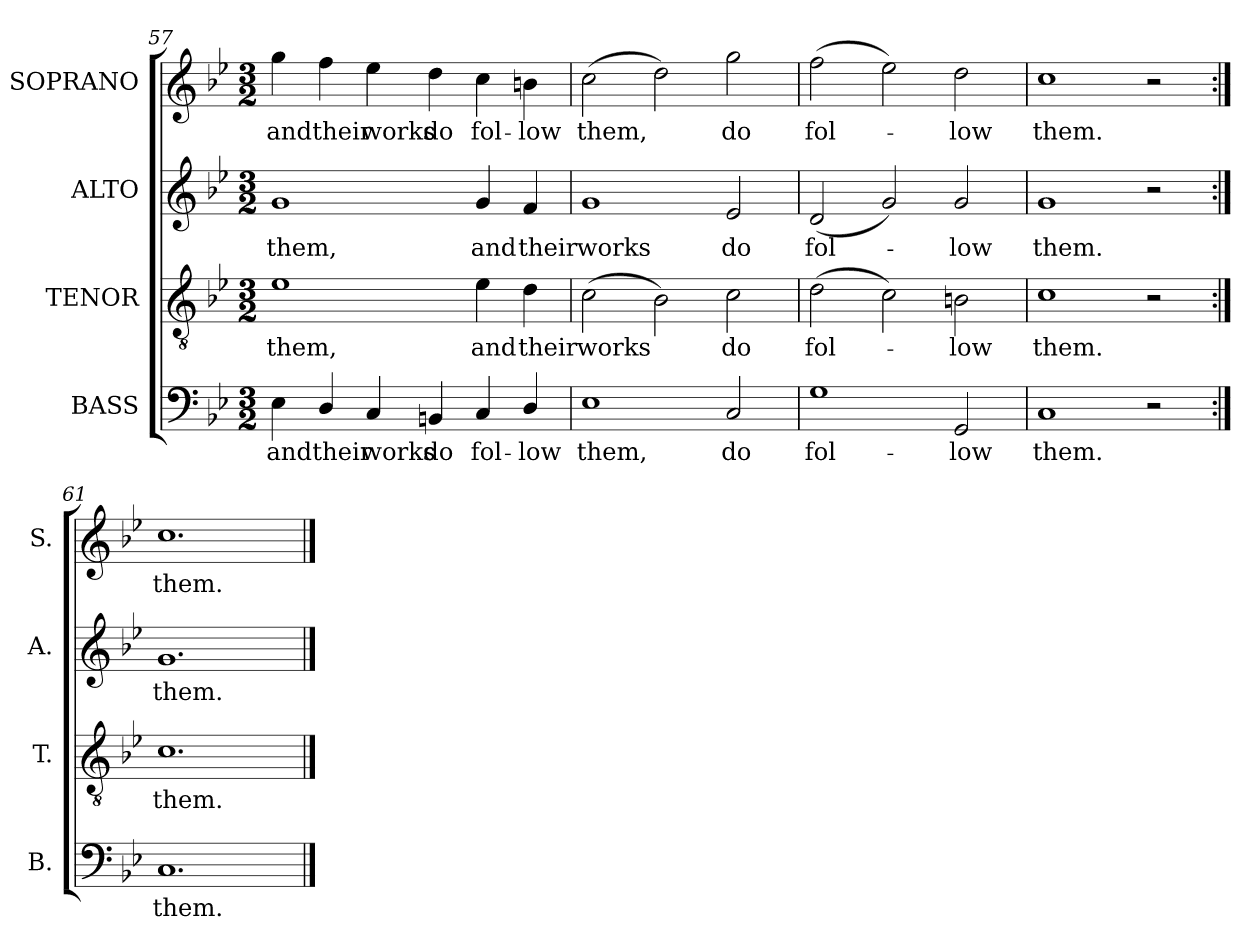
**kern	**text	**kern	**text	**kern	**text	**kern	**text
*part4	*part4	*part3	*part3	*part2	*part2	*part1	*part1
*staff4	*staff4	*staff3	*staff3	*staff2	*staff2	*staff1	*staff1
*I"BASS	*	*I"TENOR	*	*I"ALTO	*	*I"SOPRANO	*
*I'B.	*	*I'T.	*	*I'A.	*	*I'S.	*
*clefF4	*	*clefGv2	*	*clefG2	*	*clefG2	*
*	*	*ITrd7c12	*	*	*	*	*
*k[b-e-]	*	*k[b-e-]	*	*k[b-e-]	*	*k[b-e-]	*
*g:	*	*g:	*	*g:	*	*g:	*
*M3/2	*	*M3/2	*	*M3/2	*	*M3/2	*
=57	=57	=57	=57	=57	=57	=57	=57
!	!LO:LY:b:color=#000000	!	!	!	!	!	!
!	!	!	!LO:LY:b:color=#000000	!	!	!	!
!	!	!	!	!	!LO:LY:b:color=#000000	!	!
!	!	!	!	!	!	!	!LO:LY:b:color=#000000
4E-i\	and	1E-i	them,	1gi	them,	4ggi\	and
!	!LO:LY:b:color=#000000	!	!	!	!	!	!
!	!	!	!	!	!	!	!LO:LY:b:color=#000000
4Di/	their	.	.	.	.	4ffi\	their
!	!LO:LY:b:color=#000000	!	!	!	!	!	!
!	!	!	!	!	!	!	!LO:LY:b:color=#000000
4Ci/	works	.	.	.	.	4ee-i\	works
!	!LO:LY:b:color=#000000	!	!	!	!	!	!
!	!	!	!	!	!	!	!LO:LY:b:color=#000000
4BBni/	do	.	.	.	.	4ddi\	do
!	!LO:LY:b:color=#000000	!	!	!	!	!	!
!	!	!	!LO:LY:b:color=#000000	!	!	!	!
!	!	!	!	!	!LO:LY:b:color=#000000	!	!
!	!	!	!	!	!	!	!LO:LY:b:color=#000000
4Ci/	fol-	4E-i\	and	4gi/	and	4cci\	fol-
!	!LO:LY:b:color=#000000	!	!	!	!	!	!
!	!	!	!LO:LY:b:color=#000000	!	!	!	!
!	!	!	!	!	!LO:LY:b:color=#000000	!	!
!	!	!	!	!	!	!	!LO:LY:b:color=#000000
4Di/	-low	4Di\	their	4fi/	their	4bni\	-low
=58	=58	=58	=58	=58	=58	=58	=58
!	!LO:LY:b:color=#000000	!	!	!	!	!	!
!	!	!	!LO:LY:b:color=#000000	!	!	!	!
!	!	!	!	!	!LO:LY:b:color=#000000	!	!
!	!	!	!	!	!	!	!LO:LY:b:color=#000000
1E-i	them,	(2Ci\	works	1gi	works	(2cci\	them,
.	.	2BB-i\)	.	.	.	2ddi\)	.
!	!LO:LY:b:color=#000000	!	!	!	!	!	!
!	!	!	!LO:LY:b:color=#000000	!	!	!	!
!	!	!	!	!	!LO:LY:b:color=#000000	!	!
!	!	!	!	!	!	!	!LO:LY:b:color=#000000
2Ci/	do	2Ci\	do	2e-i/	do	2ggi\	do
=59	=59	=59	=59	=59	=59	=59	=59
!	!LO:LY:b:color=#000000	!	!	!	!	!	!
!	!	!	!LO:LY:b:color=#000000	!	!	!	!
!	!	!	!	!	!LO:LY:b:color=#000000	!	!
!	!	!	!	!	!	!	!LO:LY:b:color=#000000
1Gi	fol-	(2Di\	fol-	(2di/	fol-	(2ffi\	fol-
.	.	2Ci\)	.	2gi/)	.	2ee-i\)	.
!	!LO:LY:b:color=#000000	!	!	!	!	!	!
!	!	!	!LO:LY:b:color=#000000	!	!	!	!
!	!	!	!	!	!LO:LY:b:color=#000000	!	!
!	!	!	!	!	!	!	!LO:LY:b:color=#000000
2GGi/	-low	2BBni\	-low	2gi/	-low	2ddi\	-low
=60	=60	=60	=60	=60	=60	=60	=60
!	!LO:LY:b:color=#000000	!	!	!	!	!	!
!	!	!	!LO:LY:b:color=#000000	!	!	!	!
!	!	!	!	!	!LO:LY:b:color=#000000	!	!
!	!	!	!	!	!	!	!LO:LY:b:color=#000000
1Ci	them.	1Ci	them.	1gi	them.	1cci	them.
2r	.	2r	.	2r	.	2r	.
=61:|!	=61:|!	=61:|!	=61:|!	=61:|!	=61:|!	=61:|!	=61:|!
!	!LO:LY:b:color=#000000	!	!	!	!	!	!
!	!	!	!LO:LY:b:color=#000000	!	!	!	!
!	!	!	!	!	!LO:LY:b:color=#000000	!	!
!	!	!	!	!	!	!	!LO:LY:b:color=#000000
1.Ci	them.	1.Ci	them.	1.gi	them.	1.cci	them.
==	==	==	==	==	==	==	==
*-	*-	*-	*-	*-	*-	*-	*-
